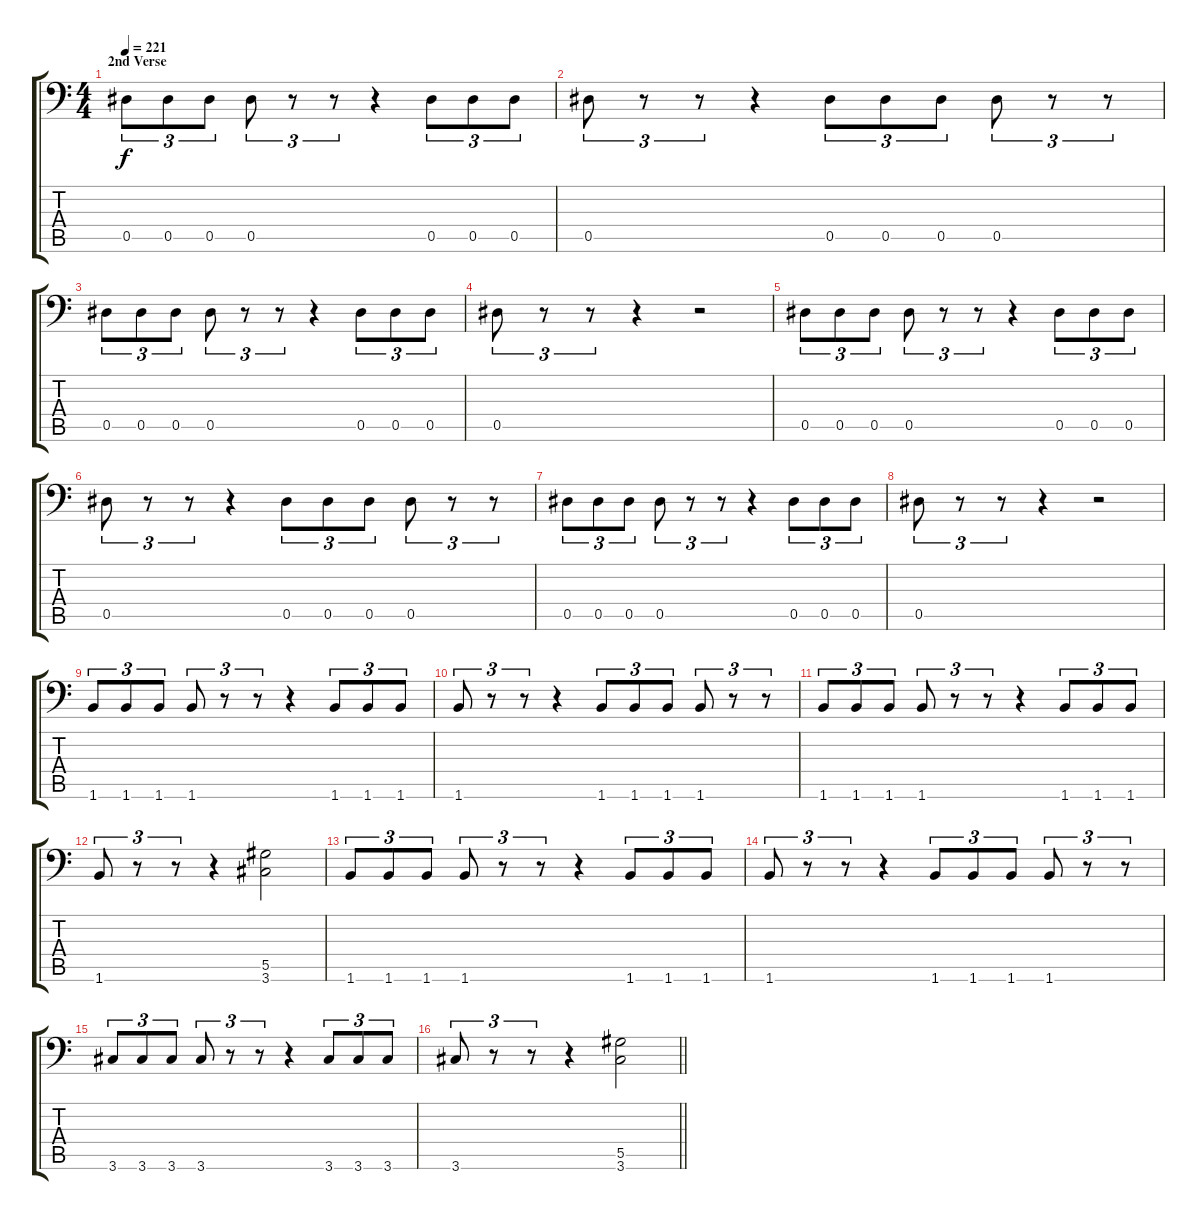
\track "" {instrument distortionguitar}
\staff {score tabs}
\tuning (Bb3 F3 Db3 Ab2 Eb2 Bb1) {hide}
\ts (4 4)
\section ("" "2nd Verse")
\tempo 221
\clef f4
\ks c
0.5.8{tu (3 2) dy f} 0.5.8{tu (3 2)} 0.5.8{tu (3 2)} 0.5.8{tu (3 2)} r.8{tu (3 2)} r.8{tu (3 2)} r.4 0.5.8{tu (3 2)} 0.5.8{tu (3 2)} 0.5.8{tu (3 2)} |
0.5.8{tu (3 2)} r.8{tu (3 2)} r.8{tu (3 2)} r.4 0.5.8{tu (3 2)} 0.5.8{tu (3 2)} 0.5.8{tu (3 2)} 0.5.8{tu (3 2)} r.8{tu (3 2)} r.8{tu (3 2)} |
0.5.8{tu (3 2)} 0.5.8{tu (3 2)} 0.5.8{tu (3 2)} 0.5.8{tu (3 2)} r.8{tu (3 2)} r.8{tu (3 2)} r.4 0.5.8{tu (3 2)} 0.5.8{tu (3 2)} 0.5.8{tu (3 2)} |
0.5.8{tu (3 2)} r.8{tu (3 2)} r.8{tu (3 2)} r.4 r.2 |
0.5.8{tu (3 2)} 0.5.8{tu (3 2)} 0.5.8{tu (3 2)} 0.5.8{tu (3 2)} r.8{tu (3 2)} r.8{tu (3 2)} r.4 0.5.8{tu (3 2)} 0.5.8{tu (3 2)} 0.5.8{tu (3 2)} |
0.5.8{tu (3 2)} r.8{tu (3 2)} r.8{tu (3 2)} r.4 0.5.8{tu (3 2)} 0.5.8{tu (3 2)} 0.5.8{tu (3 2)} 0.5.8{tu (3 2)} r.8{tu (3 2)} r.8{tu (3 2)} |
0.5.8{tu (3 2)} 0.5.8{tu (3 2)} 0.5.8{tu (3 2)} 0.5.8{tu (3 2)} r.8{tu (3 2)} r.8{tu (3 2)} r.4 0.5.8{tu (3 2)} 0.5.8{tu (3 2)} 0.5.8{tu (3 2)} |
0.5.8{tu (3 2)} r.8{tu (3 2)} r.8{tu (3 2)} r.4 r.2 |
1.6.8{tu (3 2)} 1.6.8{tu (3 2)} 1.6.8{tu (3 2)} 1.6.8{tu (3 2)} r.8{tu (3 2)} r.8{tu (3 2)} r.4 1.6.8{tu (3 2)} 1.6.8{tu (3 2)} 1.6.8{tu (3 2)} |
1.6.8{tu (3 2)} r.8{tu (3 2)} r.8{tu (3 2)} r.4 1.6.8{tu (3 2)} 1.6.8{tu (3 2)} 1.6.8{tu (3 2)} 1.6.8{tu (3 2)} r.8{tu (3 2)} r.8{tu (3 2)} |
1.6.8{tu (3 2)} 1.6.8{tu (3 2)} 1.6.8{tu (3 2)} 1.6.8{tu (3 2)} r.8{tu (3 2)} r.8{tu (3 2)} r.4 1.6.8{tu (3 2)} 1.6.8{tu (3 2)} 1.6.8{tu (3 2)} |
1.6.8{tu (3 2)} r.8{tu (3 2)} r.8{tu (3 2)} r.4 (5.5 3.6).2 |
1.6.8{tu (3 2)} 1.6.8{tu (3 2)} 1.6.8{tu (3 2)} 1.6.8{tu (3 2)} r.8{tu (3 2)} r.8{tu (3 2)} r.4 1.6.8{tu (3 2)} 1.6.8{tu (3 2)} 1.6.8{tu (3 2)} |
1.6.8{tu (3 2)} r.8{tu (3 2)} r.8{tu (3 2)} r.4 1.6.8{tu (3 2)} 1.6.8{tu (3 2)} 1.6.8{tu (3 2)} 1.6.8{tu (3 2)} r.8{tu (3 2)} r.8{tu (3 2)} |
3.6.8{tu (3 2)} 3.6.8{tu (3 2)} 3.6.8{tu (3 2)} 3.6.8{tu (3 2)} r.8{tu (3 2)} r.8{tu (3 2)} r.4 3.6.8{tu (3 2)} 3.6.8{tu (3 2)} 3.6.8{tu (3 2)} |
\barLineRight lightlight
3.6.8{tu (3 2)} r.8{tu (3 2)} r.8{tu (3 2)} r.4 (5.5 3.6).2
